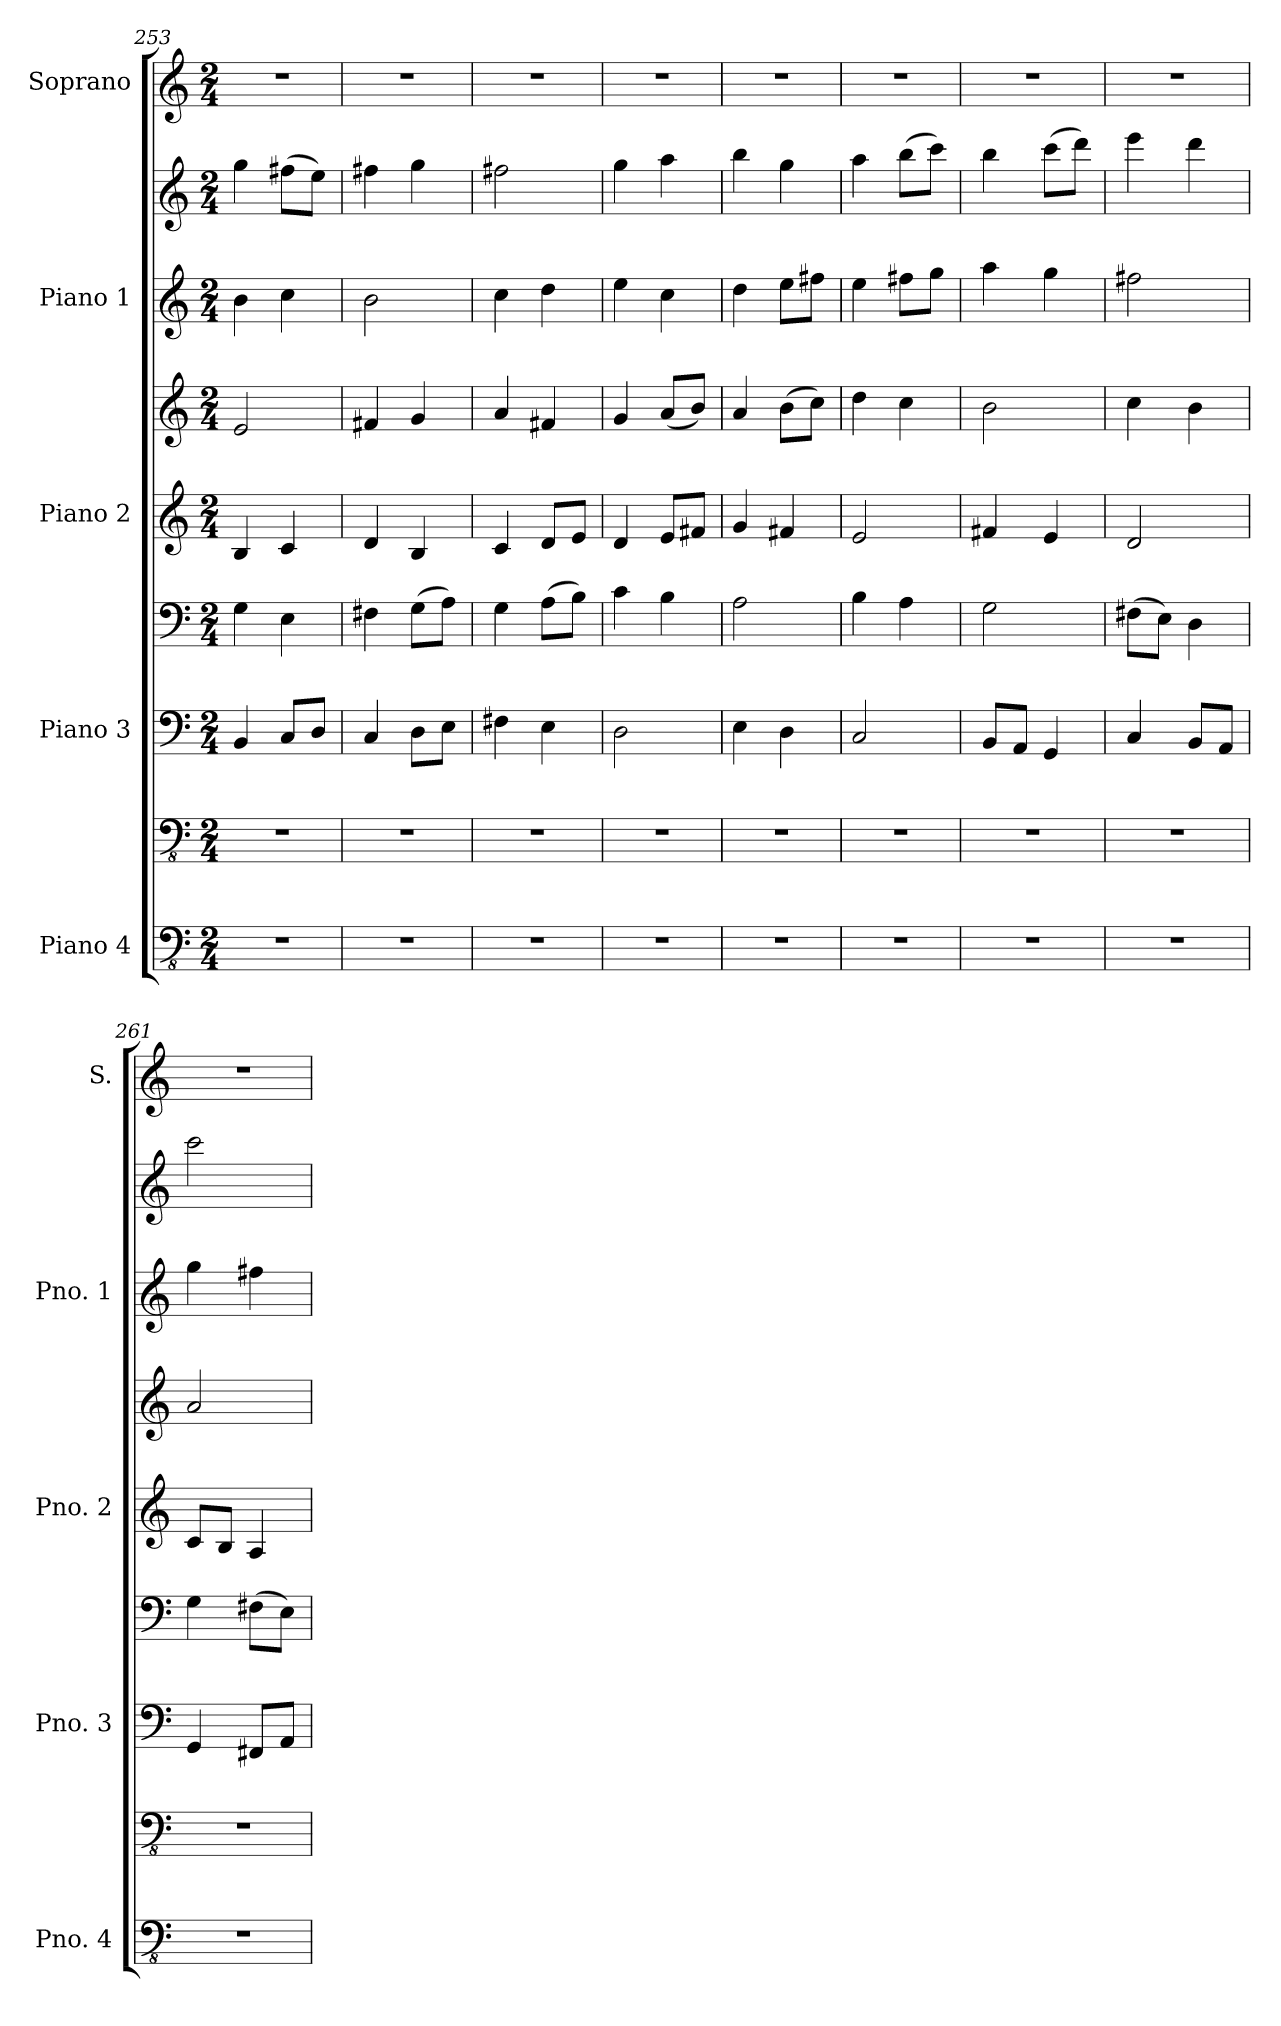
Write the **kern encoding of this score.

**kern	**kern	**kern	**kern	**kern	**kern	**kern	**kern	**kern
*part5	*part5	*part4	*part4	*part3	*part3	*part2	*part2	*part1
*staff9	*staff8	*staff7	*staff6	*staff5	*staff4	*staff3	*staff2	*staff1
*I"Piano 4	*	*I"Piano 3	*	*I"Piano 2	*	*I"Piano 1	*	*I"Soprano
*I'Pno. 4	*	*I'Pno. 3	*	*I'Pno. 2	*	*I'Pno. 1	*	*I'S.
*clefFv4	*clefFv4	*clefF4	*clefF4	*clefG2	*clefG2	*clefG2	*clefG2	*clefG2
*k[]	*k[]	*k[]	*k[]	*k[]	*k[]	*k[]	*k[]	*k[]
*M2/4	*M2/4	*M2/4	*M2/4	*M2/4	*M2/4	*M2/4	*M2/4	*M2/4
=253	=253	=253	=253	=253	=253	=253	=253	=253
2r	2r	4BB/	4G\	4B/	2e/	4b\	4gg\	2r
.	.	8C/L	4E\	4c/	.	4cc\	(>8ff#X\L	.
.	.	8D/J	.	.	.	.	8ee\J)	.
=254	=254	=254	=254	=254	=254	=254	=254	=254
2r	2r	4C/	4F#X\	4d/	4f#X/	2b\	4ff#X\	2r
.	.	8D\L	(>8G\L	4B/	4g/	.	4gg\	.
.	.	8E\J	8A\J)	.	.	.	.	.
=255	=255	=255	=255	=255	=255	=255	=255	=255
2r	2r	4F#X\	4G\	4c/	4a/	4cc\	2ff#X\	2r
.	.	4E\	(>8A\L	8d/L	4f#X/	4dd\	.	.
.	.	.	8B\J)	8e/J	.	.	.	.
=256	=256	=256	=256	=256	=256	=256	=256	=256
2r	2r	2D\	4c\	4d/	4g/	4ee\	4gg\	2r
.	.	.	4B\	8e/L	(<8a/L	4cc\	4aa\	.
.	.	.	.	8f#X/J	8b/J)	.	.	.
=257	=257	=257	=257	=257	=257	=257	=257	=257
2r	2r	4E\	2A\	4g/	4a/	4dd\	4bb\	2r
.	.	4D\	.	4f#X/	(>8b\L	8ee\L	4gg\	.
.	.	.	.	.	8cc\J)	8ff#X\J	.	.
=258	=258	=258	=258	=258	=258	=258	=258	=258
2r	2r	2C/	4B\	2e/	4dd\	4ee\	4aa\	2r
.	.	.	4A\	.	4cc\	8ff#X\L	(>8bb\L	.
.	.	.	.	.	.	8gg\J	8ccc\J)	.
=259	=259	=259	=259	=259	=259	=259	=259	=259
2r	2r	8BB/L	2G\	4f#X/	2b\	4aa\	4bb\	2r
.	.	8AA/J	.	.	.	.	.	.
.	.	4GG/	.	4e/	.	4gg\	(>8ccc\L	.
.	.	.	.	.	.	.	8ddd\J)	.
!!LO:PB:g=z
=260	=260	=260	=260	=260	=260	=260	=260	=260
2r	2r	4C/	(>8F#X\L	2d/	4cc\	2ff#X\	4eee\	2r
.	.	.	8E\J)	.	.	.	.	.
.	.	8BB/L	4D\	.	4b\	.	4ddd\	.
.	.	8AA/J	.	.	.	.	.	.
=261	=261	=261	=261	=261	=261	=261	=261	=261
2r	2r	4GG/	4G\	8c/L	2a/	4gg\	2ccc\	2r
.	.	.	.	8B/J	.	.	.	.
.	.	8FF#X/L	(>8F#X\L	4A/	.	4ff#X\	.	.
.	.	8AA/J	8E\J)	.	.	.	.	.
=	=	=	=	=	=	=	=	=
*-	*-	*-	*-	*-	*-	*-	*-	*-
